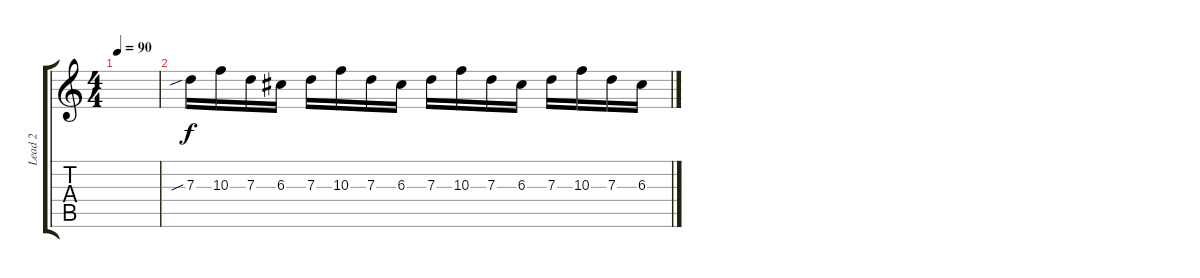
\track ("Lead 2" "Lead 2") {instrument distortionguitar}
\staff {score tabs}
\tuning (E4 B3 G3 D3 A2 E2) {hide}
\ts (4 4)
\tempo 90
\clef g2
\ks c
|
7.3{sib}.16 10.3.16 7.3.16 6.3.16 7.3.16 10.3.16 7.3.16 6.3.16 7.3.16 10.3.16 7.3.16 6.3.16 7.3.16 10.3.16 7.3.16 6.3.16
